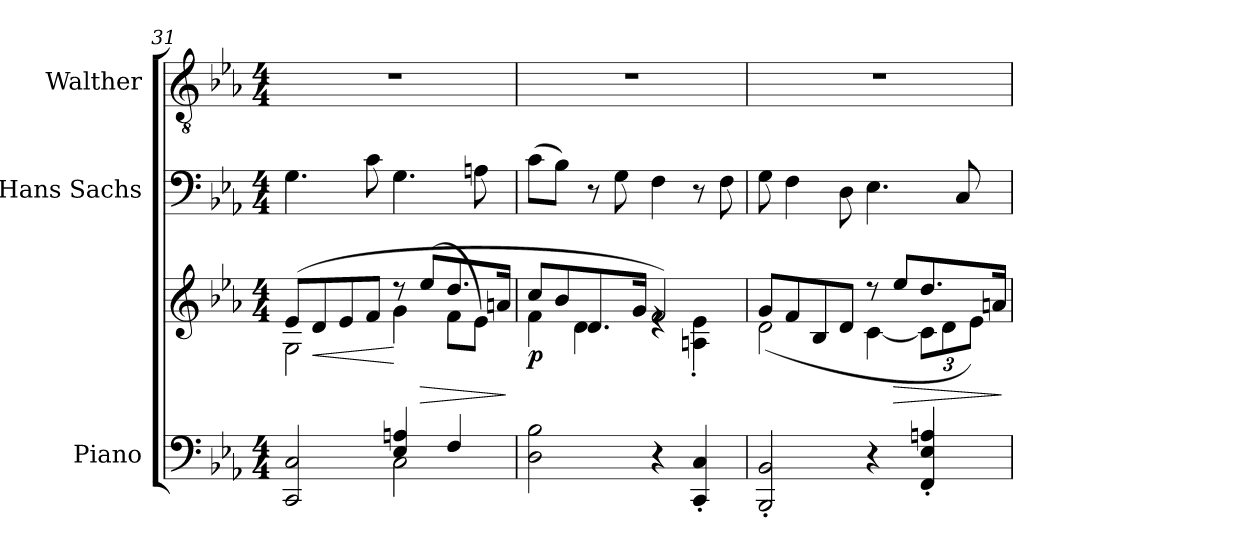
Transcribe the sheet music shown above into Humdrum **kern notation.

**kern	**kern	**dynam	**kern	**kern
*part3	*part3	*part3	*part2	*part1
*staff4	*staff3	*staff3/4	*staff2	*staff1
*I"Piano	*	*	*I"Hans Sachs	*I"Walther
*I'Pno.	*	*	*I'H. S.	*I'W.
*clefF4	*clefG2	*	*clefF4	*clefGv2
*k[b-e-a-]	*k[b-e-a-]	*	*k[b-e-a-]	*k[b-e-a-]
*M4/4	*M4/4	*	*M4/4	*M4/4
=31	=31	=31	=31	=31
*^	*^	*	*	*
2CC/ 2C/	2ryy	(>8e-/L	2G\	.	4.G\	1r
!	!	!	!	!LO:HP:b	!	!
.	.	8d/	.	<	.	.
.	.	8e-/	.	.	.	.
.	.	8f/J	.	.	8c\	.
4E-/ 4An/	2C\	8r	4g\	[	4.G\	.
!	!	!	!	!LO:HP:b	!	!
.	.	(>8ee-/L	.	>	.	.
4F/	.	8.dd/	8f\L	.	.	.
.	.	.	8e-\J)	.	8An\	.
.	.	16an/Jk	.	.	.	.
*v	*v	*	*	*	*	*
*	*v	*v	*	*	*
.	.	]	.	.
!!LO:LB:g=z
=32	=32	=32	=32	=32
*	*^	*	*	*
!	!	!	!LO:DY:b	!	!
2D\ 2B-\	8cc/L	4f\	p	(>8c\L	1r
.	8b-/	.	.	8B-\J)	.
.	8.d/	4d\	.	8r	.
.	.	.	.	8G\	.
.	16g/Jk	.	.	.	.
4r	2f/)	4re	.	4F\	.
4CC/' 4C/'	.	4An\' 4e-\'	.	8r	.
.	.	.	.	8F\	.
=33	=33	=33	=33	=33	=33
2BBB-/' 2BB-/'	8g/L	(<2d\	.	8G\	1r
.	8f/	.	.	4F\	.
.	8B-/	.	.	.	.
.	8d/J	.	.	8D\	.
4r	8r	[4c\	.	4.E-\	.
!	!	!	!LO:HP:b	!	!
.	8ee-/L	.	>	.	.
*	*	*Xbrackettup	*	*	*
4FF/' 4E-/' 4An/'	8.dd/	12c\L]	.	.	.
.	.	12d\	.	.	.
.	.	.	.	8C/	.
.	.	12e-\J)	.	.	.
.	16an/Jk	.	.	.	.
*	*v	*v	*	*	*
.	.	]	.	.
=	=	=	=	=
*-	*-	*-	*-	*-
